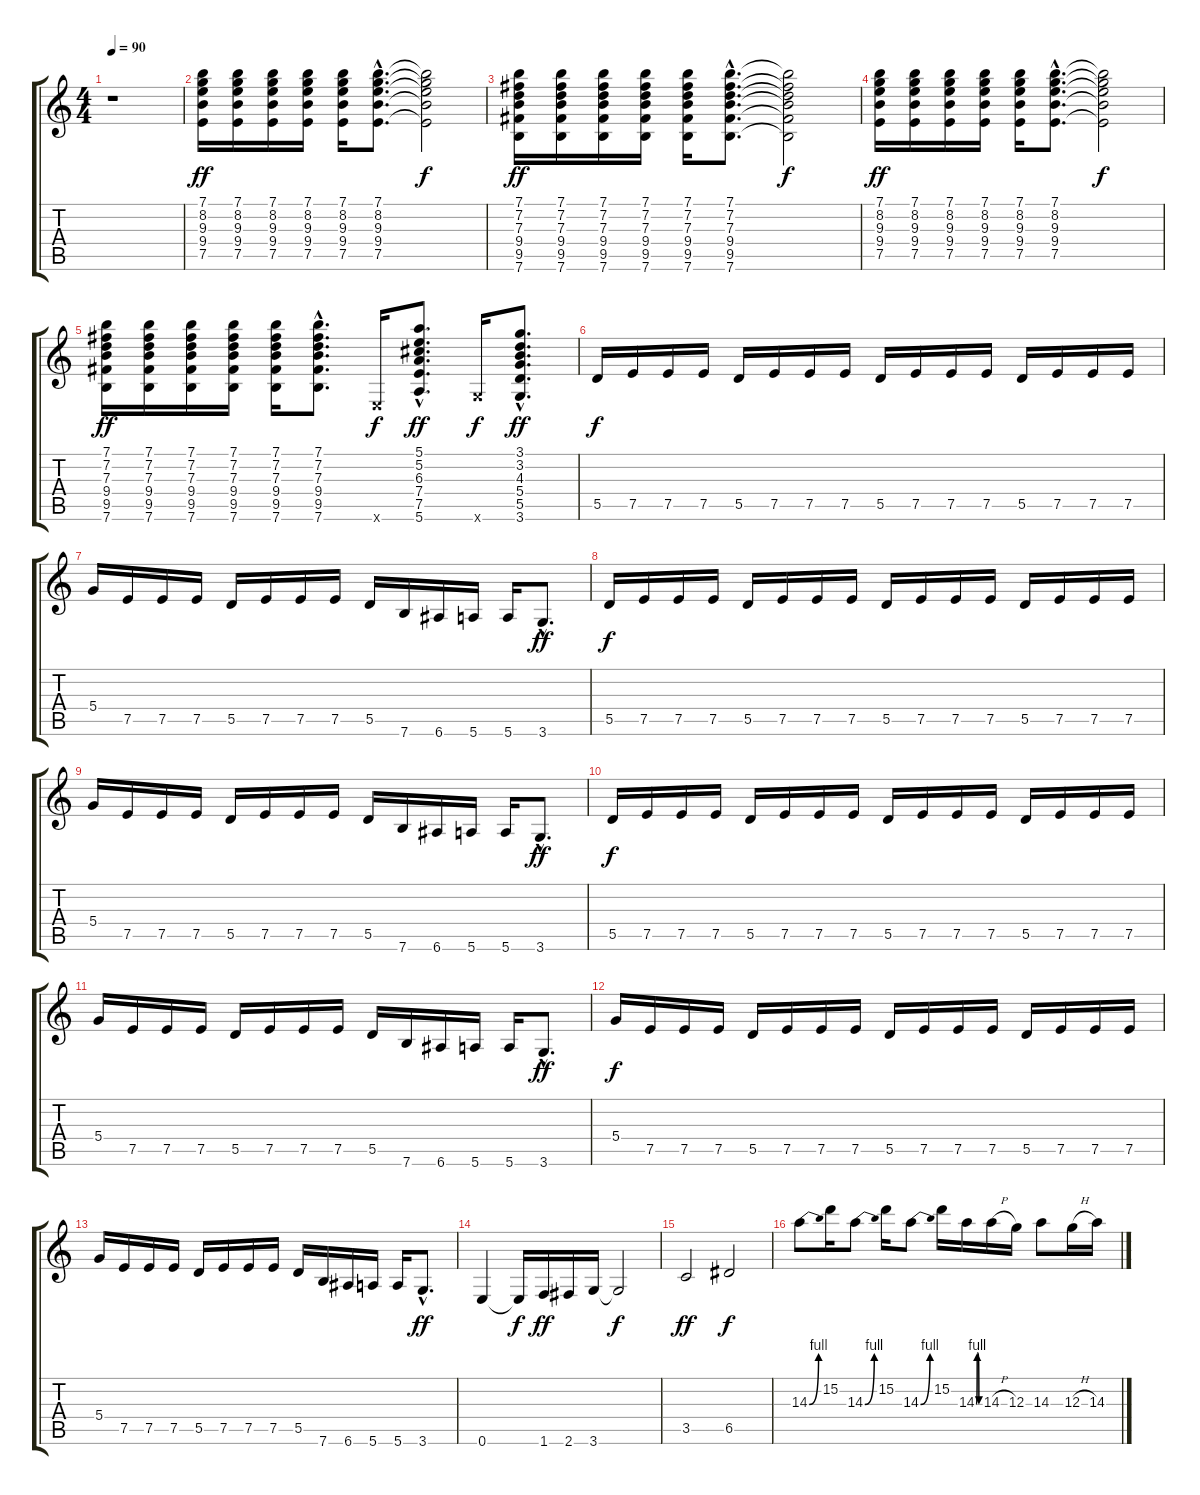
\track "" {instrument distortionguitar}
\staff {score tabs}
\tuning (E4 B3 G3 D3 A2 E2) {hide}
\ts (4 4)
\tempo 90
\clef g2
\ks c
r.1{dy ff instrument distortionguitar} |
(7.1 8.2 9.3 9.4 7.5).16 (7.1 8.2 9.3 9.4 7.5).16 (7.1 8.2 9.3 9.4 7.5).16 (7.1 8.2 9.3 9.4 7.5).16 (7.1 8.2 9.3 9.4 7.5).16 (7.1{hac} 8.2{hac} 9.3{hac} 9.4{hac} 7.5{hac}).8{d} (7.1{t} 8.2{t} 9.3{t} 9.4{t} 7.5{t}).2{dy f} |
(7.1 7.2 7.3 9.4 9.5 7.6).16{dy ff} (7.1 7.2 7.3 9.4 9.5 7.6).16 (7.1 7.2 7.3 9.4 9.5 7.6).16 (7.1 7.2 7.3 9.4 9.5 7.6).16 (7.1 7.2 7.3 9.4 9.5 7.6).16 (7.1{hac} 7.2{hac} 7.3{hac} 9.4{hac} 9.5{hac} 7.6{hac}).8{d} (7.1{t} 7.2{t} 7.3{t} 9.4{t} 9.5{t} 7.6{t}).2{dy f} |
(7.1 8.2 9.3 9.4 7.5).16{dy ff} (7.1 8.2 9.3 9.4 7.5).16 (7.1 8.2 9.3 9.4 7.5).16 (7.1 8.2 9.3 9.4 7.5).16 (7.1 8.2 9.3 9.4 7.5).16 (7.1{hac} 8.2{hac} 9.3{hac} 9.4{hac} 7.5{hac}).8{d} (7.1{t} 8.2{t} 9.3{t} 9.4{t} 7.5{t}).2{dy f} |
(7.1 7.2 7.3 9.4 9.5 7.6).16{dy ff} (7.1 7.2 7.3 9.4 9.5 7.6).16 (7.1 7.2 7.3 9.4 9.5 7.6).16 (7.1 7.2 7.3 9.4 9.5 7.6).16 (7.1 7.2 7.3 9.4 9.5 7.6).16 (7.1{hac} 7.2{hac} 7.3{hac} 9.4{hac} 9.5{hac} 7.6{hac}).8{d} 0.6{x}.16{dy f} (5.1{hac} 5.2{hac} 6.3{hac} 7.4{hac} 7.5{hac} 5.6{hac}).8{d dy ff} 3.6{x}.16{dy f} (3.1{hac} 3.2{hac} 4.3{hac} 5.4{hac} 5.5{hac} 3.6{hac}).8{d dy ff} |
5.5.16{dy f} 7.5.16 7.5.16 7.5.16 5.5.16 7.5.16 7.5.16 7.5.16 5.5.16 7.5.16 7.5.16 7.5.16 5.5.16 7.5.16 7.5.16 7.5.16 |
5.4.16 7.5.16 7.5.16 7.5.16 5.5.16 7.5.16 7.5.16 7.5.16 5.5.16 7.6.16 6.6.16 5.6.16 5.6.16 3.6{hac}.8{d dy ff} |
5.5.16{dy f} 7.5.16 7.5.16 7.5.16 5.5.16 7.5.16 7.5.16 7.5.16 5.5.16 7.5.16 7.5.16 7.5.16 5.5.16 7.5.16 7.5.16 7.5.16 |
5.4.16 7.5.16 7.5.16 7.5.16 5.5.16 7.5.16 7.5.16 7.5.16 5.5.16 7.6.16 6.6.16 5.6.16 5.6.16 3.6{hac}.8{d dy ff} |
5.5.16{dy f} 7.5.16 7.5.16 7.5.16 5.5.16 7.5.16 7.5.16 7.5.16 5.5.16 7.5.16 7.5.16 7.5.16 5.5.16 7.5.16 7.5.16 7.5.16 |
5.4.16 7.5.16 7.5.16 7.5.16 5.5.16 7.5.16 7.5.16 7.5.16 5.5.16 7.6.16 6.6.16 5.6.16 5.6.16 3.6{hac}.8{d dy ff} |
5.4.16{dy f} 7.5.16 7.5.16 7.5.16 5.5.16 7.5.16 7.5.16 7.5.16 5.5.16 7.5.16 7.5.16 7.5.16 5.5.16 7.5.16 7.5.16 7.5.16 |
5.4.16 7.5.16 7.5.16 7.5.16 5.5.16 7.5.16 7.5.16 7.5.16 5.5.16 7.6.16 6.6.16 5.6.16 5.6.16 3.6{hac}.8{d dy ff} |
0.6.4 0.6{t}.16{dy f} 1.6.16{dy ff} 2.6.16 3.6.16 3.6{t}.2{dy f} |
3.5.2{dy ff} 6.5.2{dy f} |
14.3{be (bend 0 0 60 4)}.8 15.2.16 14.3{be (bend 0 0 60 4)}.8 15.2.16 14.3{be (bend 0 0 60 4)}.8 15.2.16 14.3{be (custom 0 0 15 4 30 4 45 0 60 0)}.16 14.3{h}.16 12.3.16 14.3.8 12.3{h}.16 14.3.16
